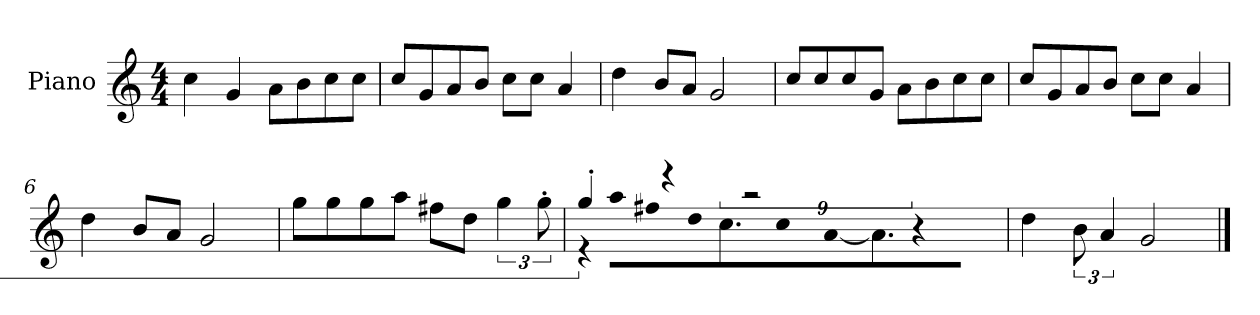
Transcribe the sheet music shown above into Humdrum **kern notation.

**kern
*part1
*staff1
*I"Piano
*I'P-no
*clefG2
*k[]
*M4/4
*MM90
=1
4cc\
4g/
8a\L
8b\
8cc\
8cc\J
=2
8cc/L
8g/
8a/
8b/J
8cc\L
8cc\J
4a/
=3
4dd\
8b/L
8a/J
2g/
=4
8cc/L
8cc/
8cc/
8g/J
8a\L
8b\
8cc\
8cc\J
=5
8cc/L
8g/
8a/
8b/J
8cc\L
8cc\J
4a/
=6
4dd\
8b/L
8a/J
2g/
!!LO:LB:g=z
=7
8gg\L
8gg\
8gg\
8aa\J
8ff#X\L
8dd\J
6gg\
12gg'\
=8
*^
!	!LO:N:vis=8
4gg'/	640%71r
!	!LO:N:vis=8
.	640%71aa\L
!	!LO:N:vis=8
.	640%71ff#X\
4r	.
!	!LO:N:vis=8
.	640%71dd\
.	9.cc\
2r	.
!	!LO:N:vis=8
.	640%71cc\
!	!LO:N:vis=16
.	[1920%107a\K
.	9.a\J]
!	!LO:N:vis=16
.	1920%107r
.	1920ryy
*v	*v
=9
4dd\
12b\
6a/
2g/
==
*-
